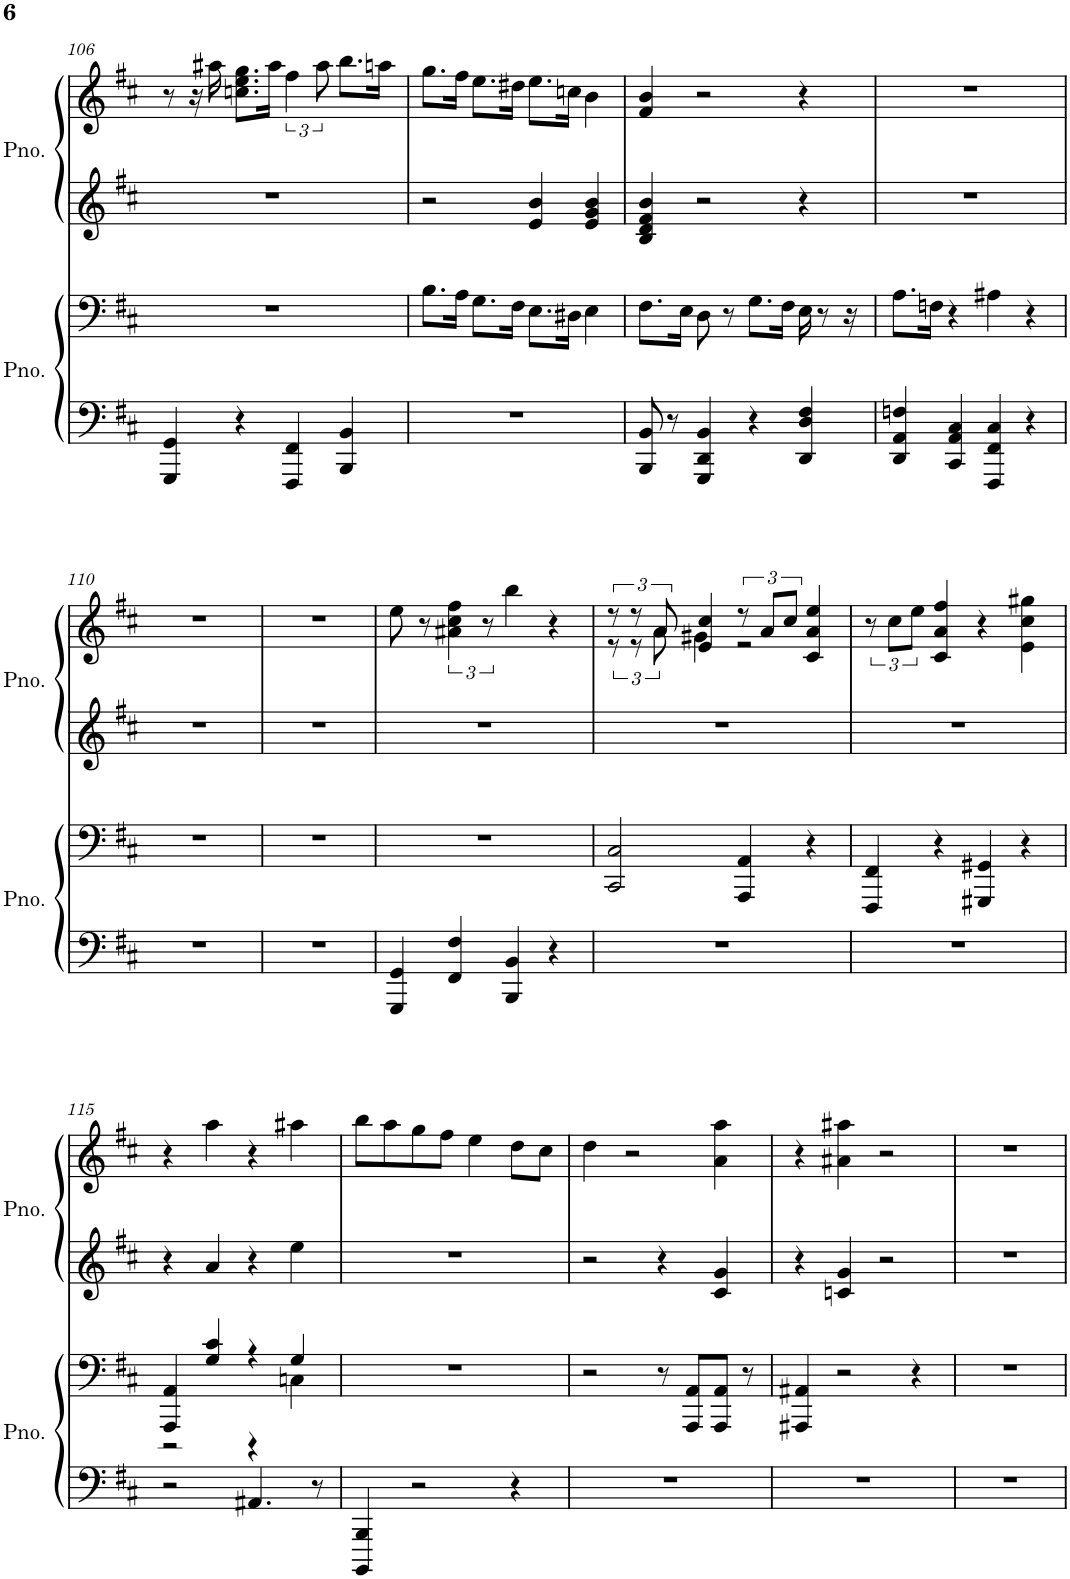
**kern	**kern	**kern	**kern
*part2	*part2	*part1	*part1
*staff4	*staff3	*staff2	*staff1
*I"Piano	*	*I"Piano	*
*I'Pno.	*	*I'Pno.	*
!!LO:PB:g=z
*clefF4	*clefG2	*clefG2	*clefG2
*k[f#c#]	*k[f#c#]	*k[f#c#]	*k[f#c#]
*M4/4	*M4/4	*M4/4	*M4/4
=106	=106	=106	=106
4GGG/ 4GG/	1r	1r	8r
.	.	.	16r
.	.	.	16aa#X\
4r	.	.	8.ccn\ 8.ee\ 8.gg\L
.	.	.	16aa#\Jk
4FFF#/ 4FF#/	.	.	6ff#\
.	.	.	12aa#\
4BBB/ 4BB/	.	.	8.bb\L
.	.	.	16aan\Jk
=107	=107	=107	=107
1r	8.B\L	2r	8.gg\L
.	16A\Jk	.	16ff#\Jk
.	8.G\L	.	8.ee\L
.	16F#\Jk	.	16dd#X\Jk
.	8.E\L	4e/ 4b/	8.ee\L
.	16D#X\Jk	.	16ccn\Jk
.	4E\	4e/ 4g/ 4b/	4b\
=108	=108	=108	=108
8BBB/ 8BB/	8.F#\L	4B/ 4d/ 4f#/ 4b/	4f#/ 4b/
8r	.	.	.
.	16E\Jk	.	.
4GGG/ 4DD/ 4BB/	8D\	2r	2r
.	8r	.	.
4r	8.G\L	.	.
.	16F#\Jk	.	.
4DD/ 4D/ 4F#/	16E\	4r	4r
.	8r	.	.
.	16r	.	.
=109	=109	=109	=109
4DD/ 4AA/ 4Fn/	8.A\L	1r	1r
.	16Fn\Jk	.	.
4CC#/ 4AA/ 4C#/	4r	.	.
4FFF#/ 4FF#/ 4C#/	4A#X\	.	.
4r	4r	.	.
!!LO:LB:g=z
=110	=110	=110	=110
1r	1r	1r	1r
=111	=111	=111	=111
1r	1r	1r	1r
=112	=112	=112	=112
4GGG/ 4GG/	1r	1r	8ee\
.	.	.	8r
4FF#/ 4F#/	.	.	6a#X\ 6cc#\ 6ff#\
.	.	.	12r
4BBB/ 4BB/	.	.	4bb\
4r	.	.	4r
=113	=113	=113	=113
*	*	*	*^
1r	2CC#/ 2C#/	1r	12r	12r
.	.	.	12r	12r
.	.	.	12a/	12a\
.	.	.	4e/ 4cc#/	4g#X\
.	4AAA/ 4AA/	.	12r	2r
.	.	.	12a/L	.
.	.	.	12cc#/J	.
.	4r	.	4c#/ 4a/ 4ee/	.
*	*	*	*v	*v
=114	=114	=114	=114
1r	4FFF#/ 4FF#/	1r	12r
.	.	.	12cc#\L
.	.	.	12ee\J
.	4r	.	4c#/ 4a/ 4ff#/
.	4GGG#X/ 4GG#X/	.	4r
.	4r	.	4e\ 4cc#\ 4gg#X\
!!LO:LB:g=z
=115	=115	=115	=115
*	*^	*	*
2r	4AAA/ 4AA/	2r	4r	4r
.	4G/ 4c#/	.	4a/	4aa\
4.AA#X/	4r	4r	4r	4r
.	4G/	4Cn\	4ee\	4aa#X\
8r	.	.	.	.
*	*v	*v	*	*
=116	=116	=116	=116
4BBBB/ 4BBB/	1r	1r	8bb\L
.	.	.	8aa\
2r	.	.	8gg\
.	.	.	8ff#\J
.	.	.	4ee\
4r	.	.	8dd\L
.	.	.	8cc#\J
=117	=117	=117	=117
1r	2r	2r	4dd\
.	.	.	2r
.	8r	4r	.
.	8AAA/ 8AA/L	.	.
.	8AAA/ 8AA/J	4c#/ 4g/	4a\ 4aa\
.	8r	.	.
=118	=118	=118	=118
1r	4AAA#X/ 4AA#X/	4r	4r
.	2r	4cn/ 4g/	4a#X\ 4aa#X\
.	.	2r	2r
.	4r	.	.
=119	=119	=119	=119
1r	1r	1r	1r
=	=	=	=
*-	*-	*-	*-
